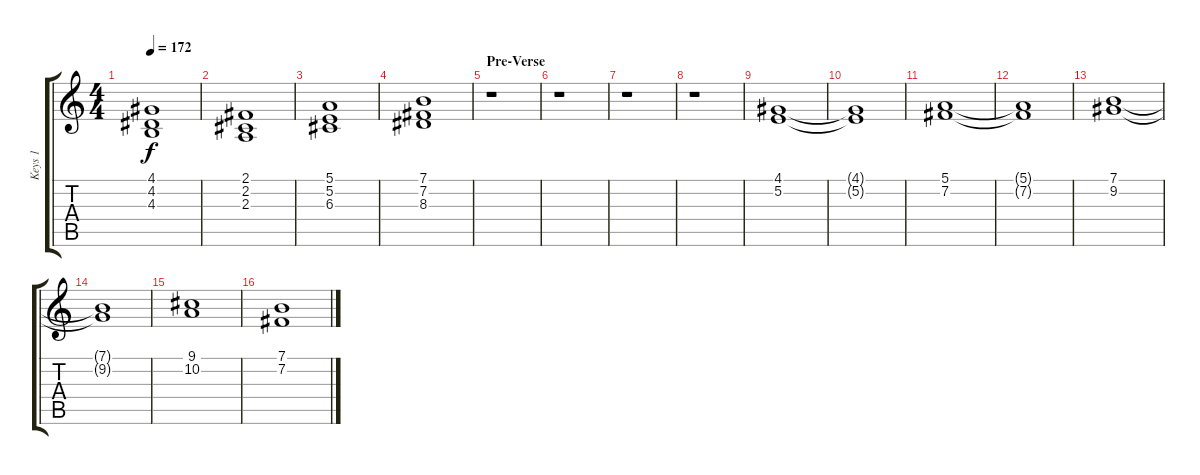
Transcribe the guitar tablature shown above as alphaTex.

\track ("Keys 1" "Keys 1") {instrument pad7halo}
\staff {score tabs}
\tuning (E4 B3 G3 D3 A2 E2) {hide}
\ts (4 4)
\tempo 172
\clef g2
\ks c
(4.1 4.2 4.3).1{dy f} |
(2.1 2.2 2.3).1 |
(5.1 5.2 6.3).1 |
(7.1 7.2 8.3).1 |
\section ("" "Pre-Verse")
r.1 |
r.1 |
r.1 |
r.1 |
(4.1 5.2).1{volume 12 instrument stringensemble1} |
(4.1{t} 5.2{t}).1 |
(5.1 7.2).1 |
(5.1{t} 7.2{t}).1 |
(7.1 9.2).1 |
(7.1{t} 9.2{t}).1 |
(9.1 10.2).1 |
(7.1 7.2).1
